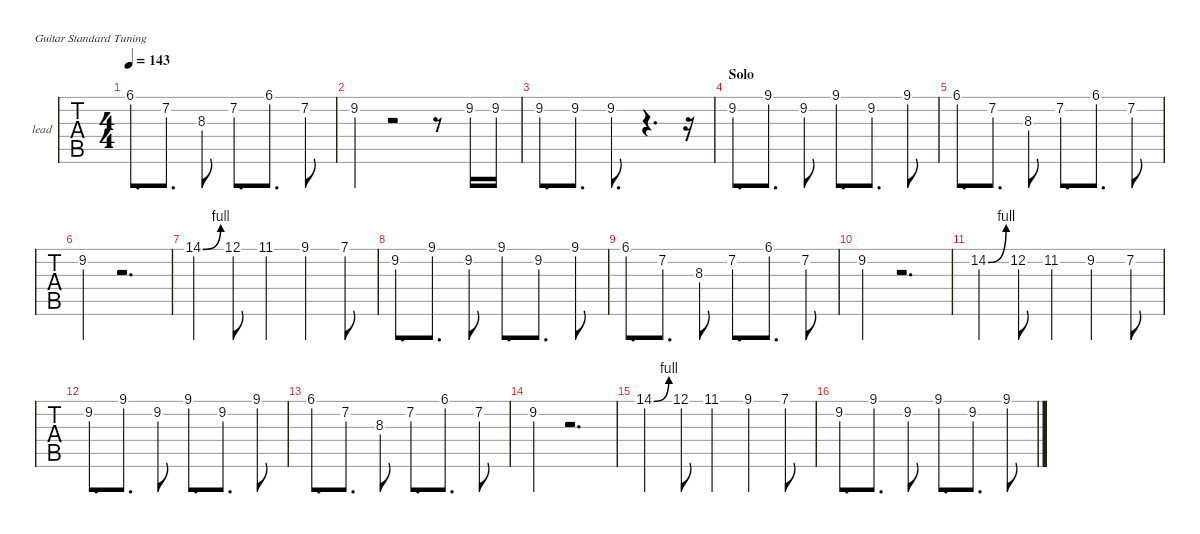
\defaultSystemsLayout 4
\hideDynamics
\bracketExtendMode nobrackets
\firstSystemTrackNameOrientation horizontal
\otherSystemsTrackNameOrientation horizontal
\track ("lead guitar" "lead") {instrument electricguitarclean}
\staff {tabs}
\tuning (E4 B3 G3 D3 A2 E2)
\ts (4 4)
\tempo 143
\clef g2
\ottava 8va
\ks g#minor
6.1{acc #}.8{d dy mf} 7.2{acc #}.8{d} 8.3{acc #}.8 7.2{acc #}.8{d} 6.1{acc #}.8{d} 7.2{acc #}.8 |
9.2{acc #}.4 r.2 r.8 9.2{acc #}.16 9.2{acc #}.16 |
9.2{acc #}.8{d} 9.2{acc #}.8{d} 9.2{acc #}.8{d} r.4{d} r.16 |
\section ("" "Solo")
9.2{ac acc #}.8{d} 9.1{acc #}.8{d} 9.2{acc #}.8 9.1{ac acc #}.8{d} 9.2{acc #}.8{d} 9.1{ac acc #}.8 |
6.1{acc #}.8{d} 7.2{acc #}.8{d} 8.3{acc #}.8 7.2{acc #}.8{d} 6.1{acc #}.8{d} 7.2{acc #}.8 |
9.2{acc #}.4 r.2{d} |
14.1{be (bend 0 0 15 4) acc #}.4 12.1{acc forcenatural}.8 11.1{acc #}.4 9.1{acc #}.4 7.1{acc forcenatural}.8 |
9.2{ac acc #}.8{d} 9.1{acc #}.8{d} 9.2{acc #}.8 9.1{ac acc #}.8{d} 9.2{acc #}.8{d} 9.1{ac acc #}.8 |
6.1{acc #}.8{d} 7.2{acc #}.8{d} 8.3{acc #}.8 7.2{acc #}.8{d} 6.1{acc #}.8{d} 7.2{acc #}.8 |
9.2{acc #}.4 r.2{d} |
14.2{be (bend 0 0 15 4) acc #}.4 12.2{acc forcenatural}.8 11.2{acc #}.4 9.2{acc #}.4 7.2{acc #}.8 |
9.2{ac acc #}.8{d} 9.1{acc #}.8{d} 9.2{acc #}.8 9.1{ac acc #}.8{d} 9.2{acc #}.8{d} 9.1{ac acc #}.8 |
6.1{acc #}.8{d} 7.2{acc #}.8{d} 8.3{acc #}.8 7.2{acc #}.8{d} 6.1{acc #}.8{d} 7.2{acc #}.8 |
9.2{acc #}.4 r.2{d} |
14.1{be (bend 0 0 15 4) acc #}.4 12.1{acc forcenatural}.8 11.1{acc #}.4 9.1{acc #}.4 7.1{acc forcenatural}.8 |
9.2{ac acc #}.8{d} 9.1{acc #}.8{d} 9.2{acc #}.8 9.1{ac acc #}.8{d} 9.2{acc #}.8{d} 9.1{ac acc #}.8
